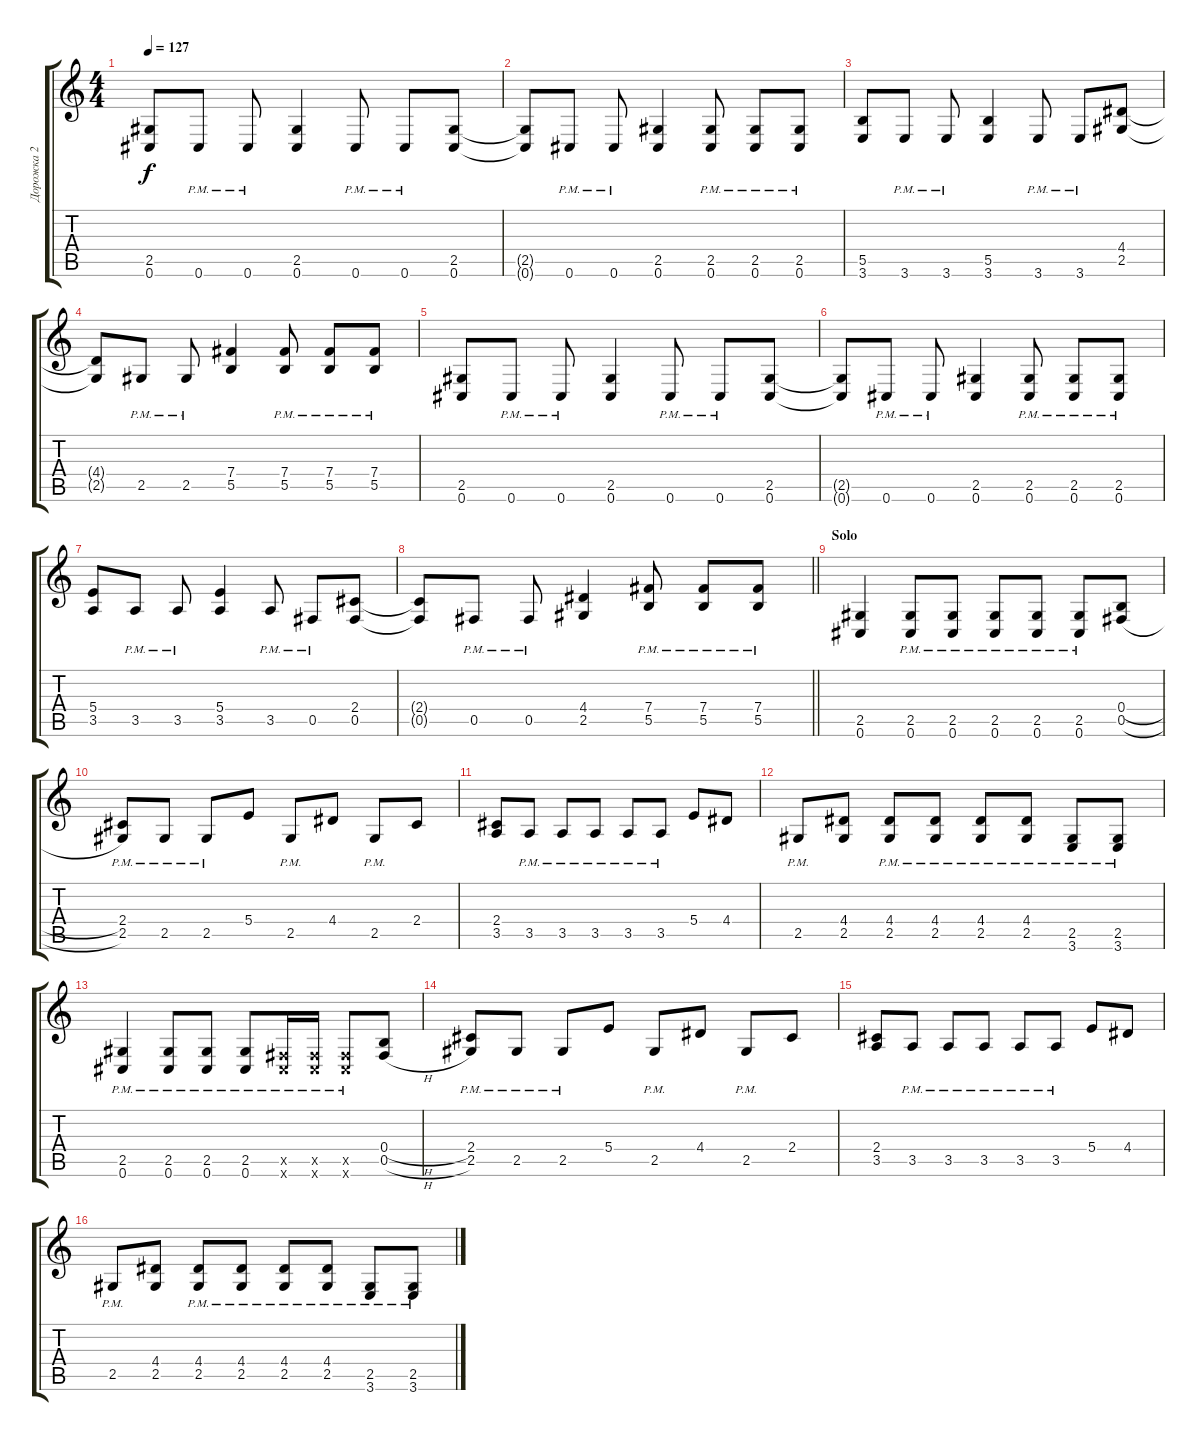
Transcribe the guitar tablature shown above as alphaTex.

\track ("Дорожка 2" "Дорожка 2") {instrument distortionguitar}
\staff {score tabs}
\tuning (Db4 Ab3 E3 B2 Gb2 Db2) {hide}
\ts (4 4)
\tempo 127
\clef g2
\ks c
(2.5 0.6).8{dy f} 0.6{pm}.8 0.6{pm}.8 (2.5 0.6).4 0.6{pm}.8 0.6{pm}.8 (2.5 0.6).8 |
(2.5{t} 0.6{t}).8 0.6{pm}.8 0.6{pm}.8 (2.5 0.6).4 (2.5{pm} 0.6{pm}).8 (2.5{pm} 0.6{pm}).8 (2.5{pm} 0.6{pm}).8 |
(5.5 3.6).8 3.6{pm}.8 3.6{pm}.8 (5.5 3.6).4 3.6{pm}.8 3.6{pm}.8 (4.4 2.5).8 |
(4.4{t} 2.5{t}).8 2.5{pm}.8 2.5{pm}.8 (7.4 5.5).4 (7.4{pm} 5.5{pm}).8 (7.4{pm} 5.5{pm}).8 (7.4{pm} 5.5{pm}).8 |
(2.5 0.6).8 0.6{pm}.8 0.6{pm}.8 (2.5 0.6).4 0.6{pm}.8 0.6{pm}.8 (2.5 0.6).8 |
(2.5{t} 0.6{t}).8 0.6{pm}.8 0.6{pm}.8 (2.5 0.6).4 (2.5{pm} 0.6{pm}).8 (2.5{pm} 0.6{pm}).8 (2.5{pm} 0.6{pm}).8 |
(5.4 3.5).8 3.5{pm}.8 3.5{pm}.8 (5.4 3.5).4 3.5{pm}.8 0.5{pm}.8 (2.4 0.5).8 |
\barLineRight lightlight
(2.4{t} 0.5{t}).8 0.5{pm}.8 0.5{pm}.8 (4.4 2.5).4 (7.4{pm} 5.5{pm}).8 (7.4{pm} 5.5{pm}).8 (7.4{pm} 5.5{pm}).8 |
\section ("" "Solo")
(2.5 0.6).4 (2.5{pm} 0.6{pm}).8 (2.5{pm} 0.6{pm}).8 (2.5{pm} 0.6{pm}).8 (2.5{pm} 0.6{pm}).8 (2.5{pm} 0.6{pm}).8 (0.4{h} 0.5{h}).8 |
(2.4 2.5{pm}).8 2.5{pm}.8 2.5{pm}.8 5.4.8 2.5{pm}.8 4.4.8 2.5{pm}.8 2.4.8 |
(2.4 3.5).8 3.5{pm}.8 3.5{pm}.8 3.5{pm}.8 3.5{pm}.8 3.5{pm}.8 5.4.8 4.4.8 |
2.5{pm}.8 (4.4 2.5).8 (4.4{pm} 2.5{pm}).8 (4.4{pm} 2.5{pm}).8 (4.4{pm} 2.5{pm}).8 (4.4{pm} 2.5{pm}).8 (2.5{pm} 3.6{pm}).8 (2.5{pm} 3.6{pm}).8 |
(2.5{pm} 0.6{pm}).4 (2.5{pm} 0.6{pm}).8 (2.5{pm} 0.6{pm}).8 (2.5{pm} 0.6{pm}).8 (0.5{x} 0.6{pm x}).16 (0.5{x} 0.6{pm x}).16 (0.5{x} 0.6{pm x}).8 (0.4{h} 0.5{h}).8 |
(2.4 2.5{pm}).8 2.5{pm}.8 2.5{pm}.8 5.4.8 2.5{pm}.8 4.4.8 2.5{pm}.8 2.4.8 |
(2.4 3.5).8 3.5{pm}.8 3.5{pm}.8 3.5{pm}.8 3.5{pm}.8 3.5{pm}.8 5.4.8 4.4.8 |
2.5{pm}.8 (4.4 2.5).8 (4.4{pm} 2.5{pm}).8 (4.4{pm} 2.5{pm}).8 (4.4{pm} 2.5{pm}).8 (4.4{pm} 2.5{pm}).8 (2.5{pm} 3.6{pm}).8 (2.5{pm} 3.6{pm}).8
